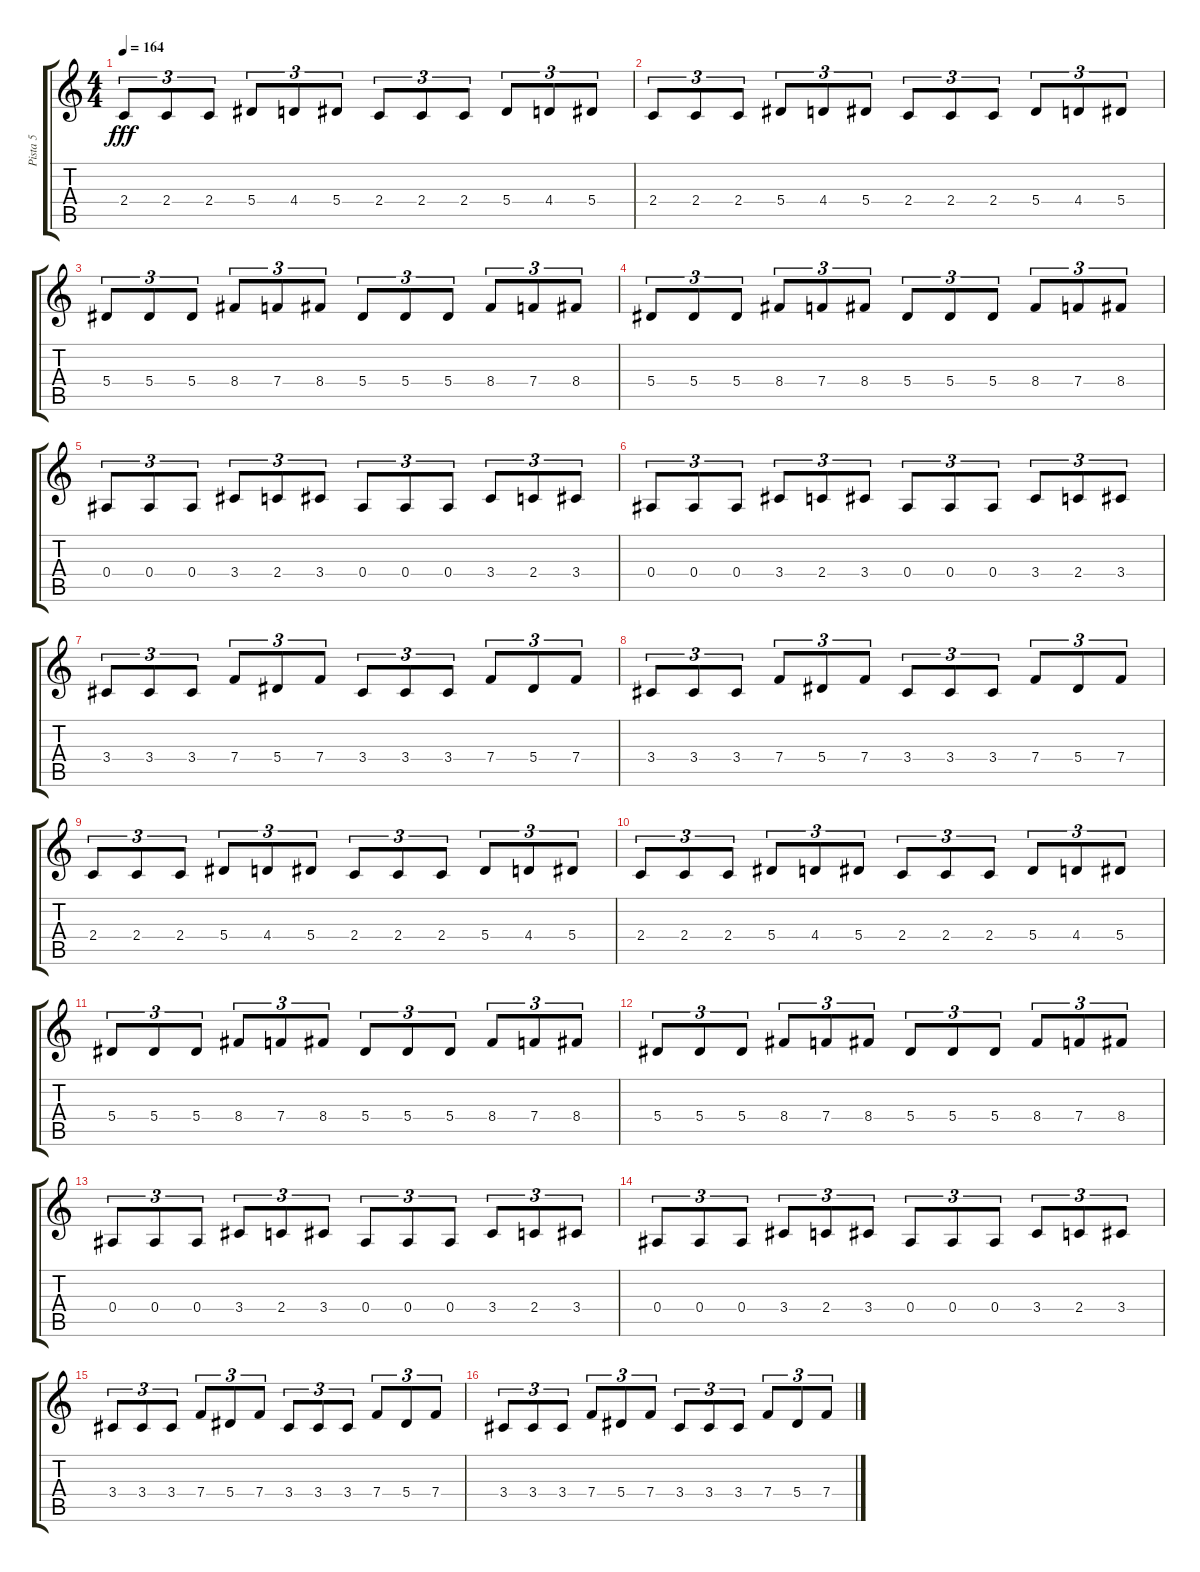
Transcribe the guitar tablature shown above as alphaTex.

\track ("Pista 5" "Pista 5") {instrument electricbassfinger}
\staff {score tabs}
\tuning (C4 G3 Eb3 Bb2 F2 C2) {hide}
\ts (4 4)
\tempo 164
\clef g2
\ks c
2.4.8{tu (3 2) dy fff} 2.4.8{tu (3 2)} 2.4.8{tu (3 2)} 5.4.8{tu (3 2)} 4.4.8{tu (3 2)} 5.4.8{tu (3 2)} 2.4.8{tu (3 2)} 2.4.8{tu (3 2)} 2.4.8{tu (3 2)} 5.4.8{tu (3 2)} 4.4.8{tu (3 2)} 5.4.8{tu (3 2)} |
2.4.8{tu (3 2)} 2.4.8{tu (3 2)} 2.4.8{tu (3 2)} 5.4.8{tu (3 2)} 4.4.8{tu (3 2)} 5.4.8{tu (3 2)} 2.4.8{tu (3 2)} 2.4.8{tu (3 2)} 2.4.8{tu (3 2)} 5.4.8{tu (3 2)} 4.4.8{tu (3 2)} 5.4.8{tu (3 2)} |
5.4.8{tu (3 2)} 5.4.8{tu (3 2)} 5.4.8{tu (3 2)} 8.4.8{tu (3 2)} 7.4.8{tu (3 2)} 8.4.8{tu (3 2)} 5.4.8{tu (3 2)} 5.4.8{tu (3 2)} 5.4.8{tu (3 2)} 8.4.8{tu (3 2)} 7.4.8{tu (3 2)} 8.4.8{tu (3 2)} |
5.4.8{tu (3 2)} 5.4.8{tu (3 2)} 5.4.8{tu (3 2)} 8.4.8{tu (3 2)} 7.4.8{tu (3 2)} 8.4.8{tu (3 2)} 5.4.8{tu (3 2)} 5.4.8{tu (3 2)} 5.4.8{tu (3 2)} 8.4.8{tu (3 2)} 7.4.8{tu (3 2)} 8.4.8{tu (3 2)} |
0.4.8{tu (3 2)} 0.4.8{tu (3 2)} 0.4.8{tu (3 2)} 3.4.8{tu (3 2)} 2.4.8{tu (3 2)} 3.4.8{tu (3 2)} 0.4.8{tu (3 2)} 0.4.8{tu (3 2)} 0.4.8{tu (3 2)} 3.4.8{tu (3 2)} 2.4.8{tu (3 2)} 3.4.8{tu (3 2)} |
0.4.8{tu (3 2)} 0.4.8{tu (3 2)} 0.4.8{tu (3 2)} 3.4.8{tu (3 2)} 2.4.8{tu (3 2)} 3.4.8{tu (3 2)} 0.4.8{tu (3 2)} 0.4.8{tu (3 2)} 0.4.8{tu (3 2)} 3.4.8{tu (3 2)} 2.4.8{tu (3 2)} 3.4.8{tu (3 2)} |
3.4.8{tu (3 2)} 3.4.8{tu (3 2)} 3.4.8{tu (3 2)} 7.4.8{tu (3 2)} 5.4.8{tu (3 2)} 7.4.8{tu (3 2)} 3.4.8{tu (3 2)} 3.4.8{tu (3 2)} 3.4.8{tu (3 2)} 7.4.8{tu (3 2)} 5.4.8{tu (3 2)} 7.4.8{tu (3 2)} |
3.4.8{tu (3 2)} 3.4.8{tu (3 2)} 3.4.8{tu (3 2)} 7.4.8{tu (3 2)} 5.4.8{tu (3 2)} 7.4.8{tu (3 2)} 3.4.8{tu (3 2)} 3.4.8{tu (3 2)} 3.4.8{tu (3 2)} 7.4.8{tu (3 2)} 5.4.8{tu (3 2)} 7.4.8{tu (3 2)} |
2.4.8{tu (3 2)} 2.4.8{tu (3 2)} 2.4.8{tu (3 2)} 5.4.8{tu (3 2)} 4.4.8{tu (3 2)} 5.4.8{tu (3 2)} 2.4.8{tu (3 2)} 2.4.8{tu (3 2)} 2.4.8{tu (3 2)} 5.4.8{tu (3 2)} 4.4.8{tu (3 2)} 5.4.8{tu (3 2)} |
2.4.8{tu (3 2)} 2.4.8{tu (3 2)} 2.4.8{tu (3 2)} 5.4.8{tu (3 2)} 4.4.8{tu (3 2)} 5.4.8{tu (3 2)} 2.4.8{tu (3 2)} 2.4.8{tu (3 2)} 2.4.8{tu (3 2)} 5.4.8{tu (3 2)} 4.4.8{tu (3 2)} 5.4.8{tu (3 2)} |
5.4.8{tu (3 2)} 5.4.8{tu (3 2)} 5.4.8{tu (3 2)} 8.4.8{tu (3 2)} 7.4.8{tu (3 2)} 8.4.8{tu (3 2)} 5.4.8{tu (3 2)} 5.4.8{tu (3 2)} 5.4.8{tu (3 2)} 8.4.8{tu (3 2)} 7.4.8{tu (3 2)} 8.4.8{tu (3 2)} |
5.4.8{tu (3 2)} 5.4.8{tu (3 2)} 5.4.8{tu (3 2)} 8.4.8{tu (3 2)} 7.4.8{tu (3 2)} 8.4.8{tu (3 2)} 5.4.8{tu (3 2)} 5.4.8{tu (3 2)} 5.4.8{tu (3 2)} 8.4.8{tu (3 2)} 7.4.8{tu (3 2)} 8.4.8{tu (3 2)} |
0.4.8{tu (3 2)} 0.4.8{tu (3 2)} 0.4.8{tu (3 2)} 3.4.8{tu (3 2)} 2.4.8{tu (3 2)} 3.4.8{tu (3 2)} 0.4.8{tu (3 2)} 0.4.8{tu (3 2)} 0.4.8{tu (3 2)} 3.4.8{tu (3 2)} 2.4.8{tu (3 2)} 3.4.8{tu (3 2)} |
0.4.8{tu (3 2)} 0.4.8{tu (3 2)} 0.4.8{tu (3 2)} 3.4.8{tu (3 2)} 2.4.8{tu (3 2)} 3.4.8{tu (3 2)} 0.4.8{tu (3 2)} 0.4.8{tu (3 2)} 0.4.8{tu (3 2)} 3.4.8{tu (3 2)} 2.4.8{tu (3 2)} 3.4.8{tu (3 2)} |
3.4.8{tu (3 2)} 3.4.8{tu (3 2)} 3.4.8{tu (3 2)} 7.4.8{tu (3 2)} 5.4.8{tu (3 2)} 7.4.8{tu (3 2)} 3.4.8{tu (3 2)} 3.4.8{tu (3 2)} 3.4.8{tu (3 2)} 7.4.8{tu (3 2)} 5.4.8{tu (3 2)} 7.4.8{tu (3 2)} |
3.4.8{tu (3 2)} 3.4.8{tu (3 2)} 3.4.8{tu (3 2)} 7.4.8{tu (3 2)} 5.4.8{tu (3 2)} 7.4.8{tu (3 2)} 3.4.8{tu (3 2)} 3.4.8{tu (3 2)} 3.4.8{tu (3 2)} 7.4.8{tu (3 2)} 5.4.8{tu (3 2)} 7.4.8{tu (3 2)}
